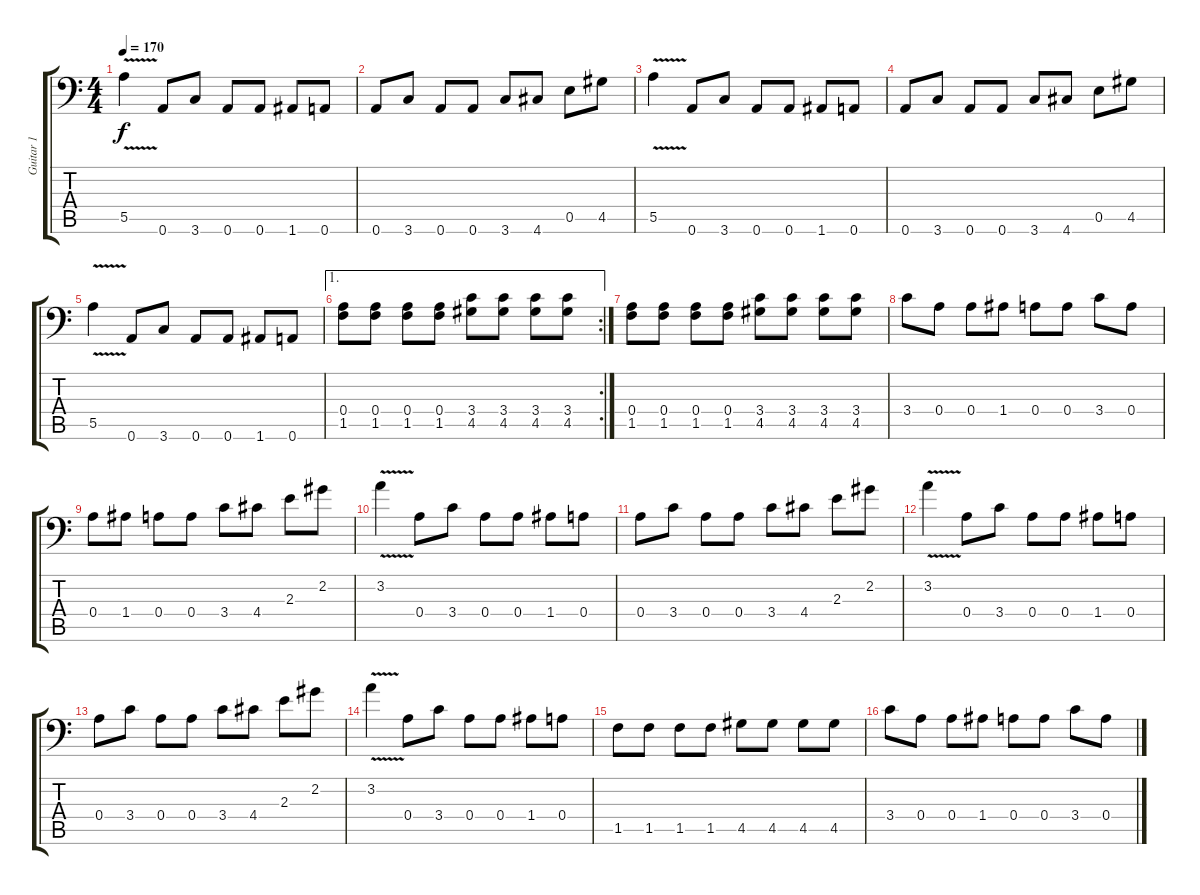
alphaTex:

\track ("Guitar 1" "Guitar 1") {instrument distortionguitar}
\staff {score tabs}
\tuning (B3 Gb3 D3 A2 E2 A1) {hide}
\ts (4 4)
\tempo 170
\clef f4
\ks c
5.5{v}.4{dy f} 0.6.8 3.6.8 0.6.8 0.6.8 1.6.8 0.6.8 |
0.6.8 3.6.8 0.6.8 0.6.8 3.6.8 4.6.8 0.5.8 4.5.8 |
5.5{v}.4 0.6.8 3.6.8 0.6.8 0.6.8 1.6.8 0.6.8 |
0.6.8 3.6.8 0.6.8 0.6.8 3.6.8 4.6.8 0.5.8 4.5.8 |
5.5{v}.4 0.6.8 3.6.8 0.6.8 0.6.8 1.6.8 0.6.8 |
\ae 1
\rc 2
(0.4 1.5).8 (0.4 1.5).8 (0.4 1.5).8 (0.4 1.5).8 (3.4 4.5).8 (3.4 4.5).8 (3.4 4.5).8 (3.4 4.5).8 |
(0.4 1.5).8 (0.4 1.5).8 (0.4 1.5).8 (0.4 1.5).8 (3.4 4.5).8 (3.4 4.5).8 (3.4 4.5).8 (3.4 4.5).8 |
3.4.8 0.4.8 0.4.8 1.4.8 0.4.8 0.4.8 3.4.8 0.4.8 |
0.4.8 1.4.8 0.4.8 0.4.8 3.4.8 4.4.8 2.3.8 2.2.8 |
3.2{v}.4 0.4.8 3.4.8 0.4.8 0.4.8 1.4.8 0.4.8 |
0.4.8 3.4.8 0.4.8 0.4.8 3.4.8 4.4.8 2.3.8 2.2.8 |
3.2{v}.4 0.4.8 3.4.8 0.4.8 0.4.8 1.4.8 0.4.8 |
0.4.8 3.4.8 0.4.8 0.4.8 3.4.8 4.4.8 2.3.8 2.2.8 |
3.2{v}.4 0.4.8 3.4.8 0.4.8 0.4.8 1.4.8 0.4.8 |
1.5.8 1.5.8 1.5.8 1.5.8 4.5.8 4.5.8 4.5.8 4.5.8 |
3.4.8 0.4.8 0.4.8 1.4.8 0.4.8 0.4.8 3.4.8 0.4.8
